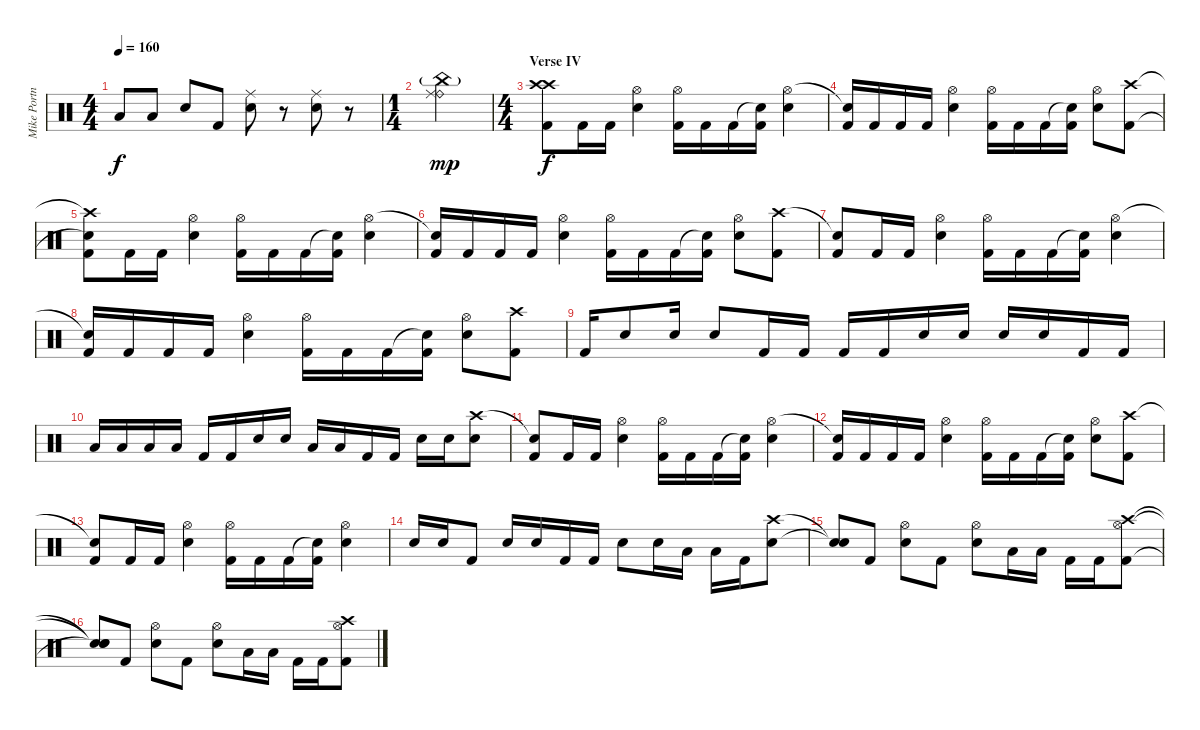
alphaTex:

\track ("Mike Portnoy Drums/Percussion" "Mike Portn") {instrument percussion}
\staff {score}
\articulation defaults
\ts (4 4)
\tempo 160
\clef neutral
\ks c "Low Floor Tom (hit)".8{dy f} "Low Floor Tom (hit)".8 "Snare (hit) 2".8 "Kick (hit) 2".8
("Ride (middle)" "Snare (hit) 2").8 r.8 ("Ride (middle)" "Snare (hit) 2").8 r.8 |
\ts (1 4)
("China (hit)"{g} "Ride (bell)" "Ride (middle)").4{dy mp} |
\ts (4 4)
\section ("" "Verse IV")
("Crash high (hit)" "Crash high (hit)" "Kick (hit) 2").8{dy f} "Kick (hit) 2".16 "Kick (hit) 2".16 ("Hi-Hat (open)" "Snare (hit) 2").4 ("Hi-Hat (open)" "Kick (hit) 2").16 "Kick (hit) 2".16 "Kick (hit) 2".16 ("Snare (hit)"{t} "Kick (hit) 2").16 ("Hi-Hat (open)" "Snare (hit) 2").4 |
("Snare (hit)"{t} "Kick (hit) 2").16 "Kick (hit) 2".16 "Kick (hit) 2".16 "Kick (hit) 2".16 ("Hi-Hat (open)" "Snare (hit) 2").4 ("Hi-Hat (open)" "Kick (hit) 2").16 "Kick (hit) 2".16 "Kick (hit) 2".16 ("Snare (hit)"{t} "Kick (hit) 2").16 ("Hi-Hat (open)" "Snare (hit) 2").8 ("Crash high (hit)" "Kick (hit) 2").8 |
("Crash high (hit)"{t} "Snare (hit)"{t} "Kick (hit) 2").8 "Kick (hit) 2".16 "Kick (hit) 2".16 ("Hi-Hat (open)" "Snare (hit) 2").4 ("Hi-Hat (open)" "Kick (hit) 2").16 "Kick (hit) 2".16 "Kick (hit) 2".16 ("Snare (hit)"{t} "Kick (hit) 2").16 ("Hi-Hat (open)" "Snare (hit) 2").4 |
("Snare (hit)"{t} "Kick (hit) 2").16 "Kick (hit) 2".16 "Kick (hit) 2".16 "Kick (hit) 2".16 ("Hi-Hat (open)" "Snare (hit) 2").4 ("Hi-Hat (open)" "Kick (hit) 2").16 "Kick (hit) 2".16 "Kick (hit) 2".16 ("Snare (hit)"{t} "Kick (hit) 2").16 ("Hi-Hat (open)" "Snare (hit) 2").8 ("Crash high (hit)" "Kick (hit) 2").8 |
("Snare (hit)"{t} "Kick (hit) 2").8 "Kick (hit) 2".16 "Kick (hit) 2".16 ("Hi-Hat (open)" "Snare (hit) 2").4 ("Hi-Hat (open)" "Kick (hit) 2").16 "Kick (hit) 2".16 "Kick (hit) 2".16 ("Snare (hit)"{t} "Kick (hit) 2").16 ("Hi-Hat (open)" "Snare (hit) 2").4 |
("Snare (hit)"{t} "Kick (hit) 2").16 "Kick (hit) 2".16 "Kick (hit) 2".16 "Kick (hit) 2".16 ("Hi-Hat (open)" "Snare (hit) 2").4 ("Hi-Hat (open)" "Kick (hit) 2").16 "Kick (hit) 2".16 "Kick (hit) 2".16 ("Snare (hit)"{t} "Kick (hit) 2").16 ("Hi-Hat (open)" "Snare (hit) 2").8 ("Crash high (hit)" "Kick (hit) 2").8 |
"Kick (hit) 2".16 "Snare (hit) 2".8 "Snare (hit) 2".16 "Snare (hit) 2".8 "Kick (hit) 2".16 "Kick (hit) 2".16 "Kick (hit) 2".16 "Kick (hit) 2".16 "Snare (hit) 2".16 "Snare (hit) 2".16 "Snare (hit) 2".16 "Snare (hit) 2".16 "Kick (hit) 2".16 "Kick (hit) 2".16 |
"Low Tom (hit)".16 "Low Tom (hit)".16 "Low Tom (hit)".16 "Low Tom (hit)".16 "Kick (hit) 2".16 "Kick (hit) 2".16 "Snare (hit) 2".16 "Snare (hit) 2".16 "Low Floor Tom (hit)".16 "Low Floor Tom (hit)".16 "Kick (hit) 2".16 "Kick (hit) 2".16 "Snare (hit) 2".16 "Snare (hit) 2".16 ("Crash high (hit)" "Snare (hit) 2").8 |
("Snare (hit)"{t} "Kick (hit) 2").8 "Kick (hit) 2".16 "Kick (hit) 2".16 ("Hi-Hat (open)" "Snare (hit) 2").4 ("Hi-Hat (open)" "Kick (hit) 2").16 "Kick (hit) 2".16 "Kick (hit) 2".16 ("Snare (hit)"{t} "Kick (hit) 2").16 ("Hi-Hat (open)" "Snare (hit) 2").4 |
("Snare (hit)"{t} "Kick (hit) 2").16 "Kick (hit) 2".16 "Kick (hit) 2".16 "Kick (hit) 2".16 ("Hi-Hat (open)" "Snare (hit) 2").4 ("Hi-Hat (open)" "Kick (hit) 2").16 "Kick (hit) 2".16 "Kick (hit) 2".16 ("Snare (hit)"{t} "Kick (hit) 2").16 ("Hi-Hat (open)" "Snare (hit) 2").8 ("Crash high (hit)" "Kick (hit) 2").8 |
("Snare (hit)"{t} "Kick (hit) 2").8 "Kick (hit) 2".16 "Kick (hit) 2".16 ("Hi-Hat (open)" "Snare (hit) 2").4 ("Hi-Hat (open)" "Kick (hit) 2").16 "Kick (hit) 2".16 "Kick (hit) 2".16 ("Snare (hit)"{t} "Kick (hit) 2").16 ("Hi-Hat (open)" "Snare (hit) 2").4 |
"Snare (hit) 2".16 "Snare (hit) 2".16 "Kick (hit) 2".8 "Snare (hit) 2".16 "Snare (hit) 2".16 "Kick (hit) 2".16 "Kick (hit) 2".16 "Snare (hit) 2".8 "Snare (hit) 2".16 "Low Tom (hit)".16 "Low Floor Tom (hit)".16 "Kick (hit) 2".16 ("Snare (hit) 2" "Crash high (hit)").8 |
("Snare (hit)"{t} "Snare (hit)"{t}).8 "Kick (hit) 2".8 ("Hi-Hat (open)" "Snare (hit) 2").8 "Kick (hit) 2".8 ("Hi-Hat (open)" "Snare (hit) 2").8 "Low Tom (hit)".16 "Low Floor Tom (hit)".16 "Kick (hit) 2".16 "Kick (hit) 2".16 ("Hi-Hat (open)" "Kick (hit) 2" "Crash high (hit)").8 |
("Snare (hit)"{t} "Snare (hit)"{t} "Snare (hit)"{t}).8 "Kick (hit) 2".8 ("Hi-Hat (open)" "Snare (hit) 2").8 "Kick (hit) 2".8 ("Hi-Hat (open)" "Snare (hit) 2").8 "Low Tom (hit)".16 "Low Floor Tom (hit)".16 "Kick (hit) 2".16 "Kick (hit) 2".16 ("Hi-Hat (open)" "Kick (hit) 2" "Crash high (hit)").8
